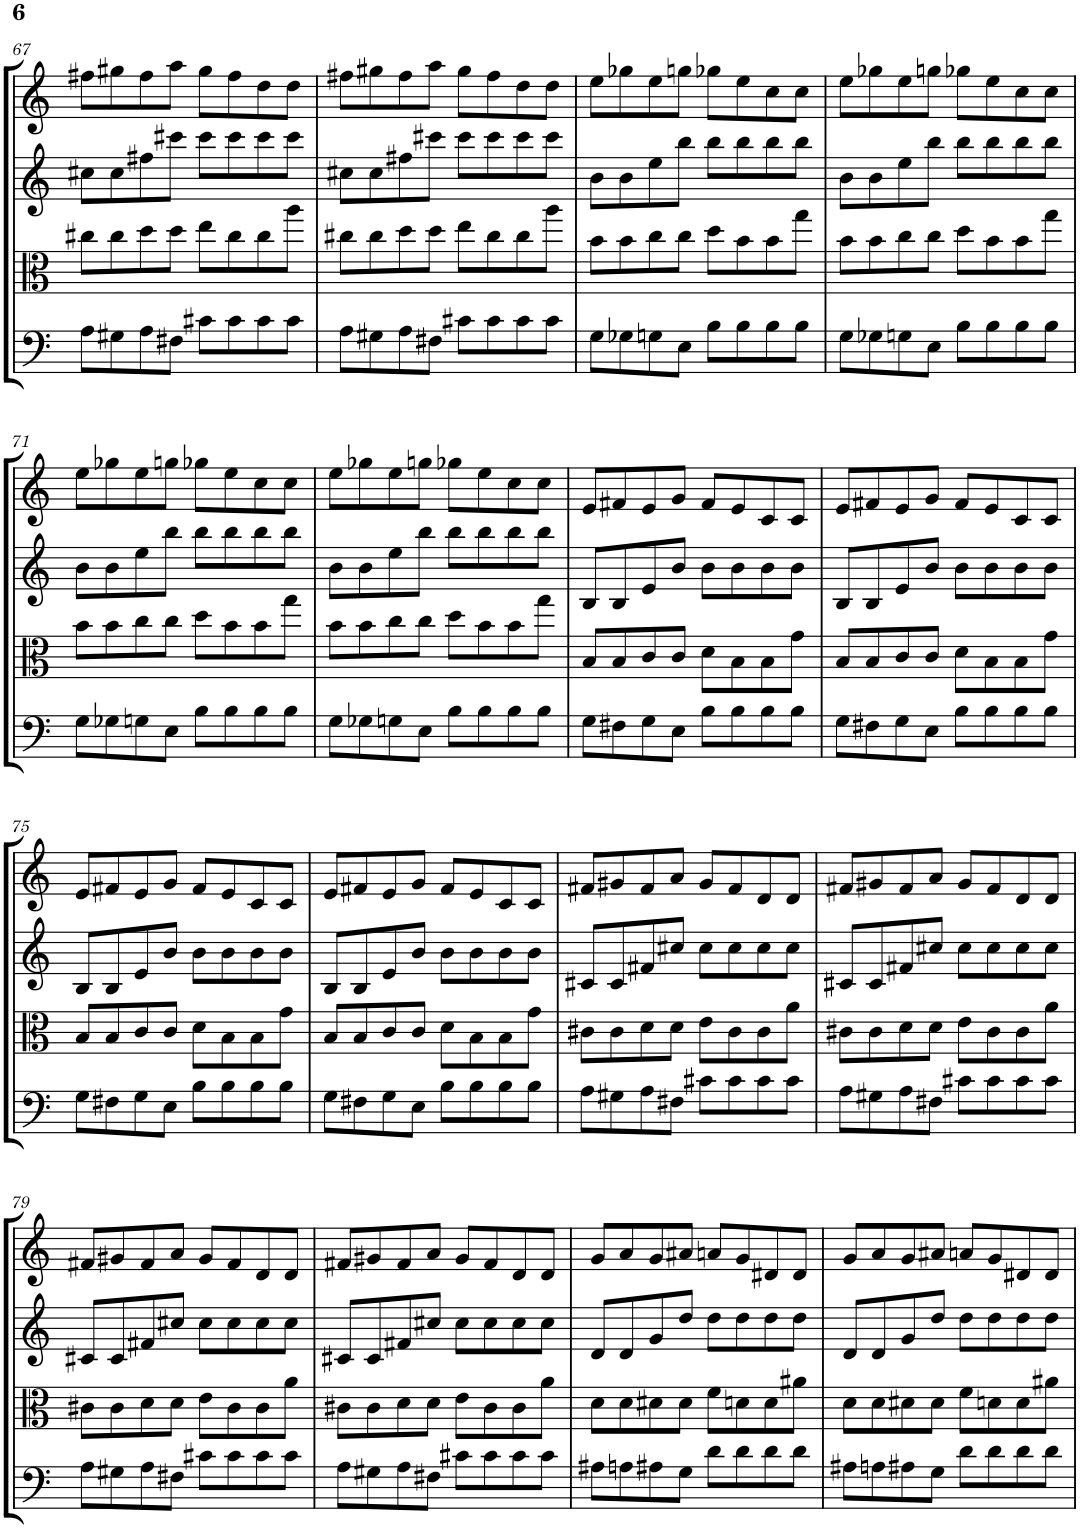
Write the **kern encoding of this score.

**kern	**kern	**kern	**kern
*part4	*part3	*part2	*part1
*staff4	*staff3	*staff2	*staff1
*I"Violoncello	*I"Viola	*I"Violin II	*I"Violin I
*I'Vc	*I'Vla	*I'Vln	*I'Vln
!!LO:PB:g=z
*clefF4	*clefC3	*clefG2	*clefG2
*k[]	*k[]	*k[]	*k[]
*M4/4	*M4/4	*M4/4	*M4/4
=67	=67	=67	=67
8A\L	8cc#X\L	8cc#X\L	8ff#X\L
8G#X\	8cc#\	8cc#\	8gg#X\
8A\	8dd\	8ff#X\	8ff#\
8F#X\J	8dd\J	8ccc#X\J	8aa\J
8c#X\L	8ee\L	8ccc#\L	8gg#\L
8c#\	8cc#\	8ccc#\	8ff#\
8c#\	8cc#\	8ccc#\	8dd\
8c#\J	8aa\J	8ccc#\J	8dd\J
=68	=68	=68	=68
8A\L	8cc#X\L	8cc#X\L	8ff#X\L
8G#X\	8cc#\	8cc#\	8gg#X\
8A\	8dd\	8ff#X\	8ff#\
8F#X\J	8dd\J	8ccc#X\J	8aa\J
8c#X\L	8ee\L	8ccc#\L	8gg#\L
8c#\	8cc#\	8ccc#\	8ff#\
8c#\	8cc#\	8ccc#\	8dd\
8c#\J	8aa\J	8ccc#\J	8dd\J
=69	=69	=69	=69
8G\L	8b\L	8b\L	8ee\L
8G-X\	8b\	8b\	8gg-X\
8Gn\	8cc\	8ee\	8ee\
8E\J	8cc\J	8bb\J	8ggn\J
8B\L	8dd\L	8bb\L	8gg-X\L
8B\	8b\	8bb\	8ee\
8B\	8b\	8bb\	8cc\
8B\J	8gg\J	8bb\J	8cc\J
=70	=70	=70	=70
8G\L	8b\L	8b\L	8ee\L
8G-X\	8b\	8b\	8gg-X\
8Gn\	8cc\	8ee\	8ee\
8E\J	8cc\J	8bb\J	8ggn\J
8B\L	8dd\L	8bb\L	8gg-X\L
8B\	8b\	8bb\	8ee\
8B\	8b\	8bb\	8cc\
8B\J	8gg\J	8bb\J	8cc\J
!!LO:LB:g=z
=71	=71	=71	=71
8G\L	8b\L	8b\L	8ee\L
8G-X\	8b\	8b\	8gg-X\
8Gn\	8cc\	8ee\	8ee\
8E\J	8cc\J	8bb\J	8ggn\J
8B\L	8dd\L	8bb\L	8gg-X\L
8B\	8b\	8bb\	8ee\
8B\	8b\	8bb\	8cc\
8B\J	8gg\J	8bb\J	8cc\J
=72	=72	=72	=72
8G\L	8b\L	8b\L	8ee\L
8G-X\	8b\	8b\	8gg-X\
8Gn\	8cc\	8ee\	8ee\
8E\J	8cc\J	8bb\J	8ggn\J
8B\L	8dd\L	8bb\L	8gg-X\L
8B\	8b\	8bb\	8ee\
8B\	8b\	8bb\	8cc\
8B\J	8gg\J	8bb\J	8cc\J
=73	=73	=73	=73
8G\L	8B/L	8B/L	8e/L
8F#X\	8B/	8B/	8f#X/
8G\	8c/	8e/	8e/
8E\J	8c/J	8b/J	8g/J
8B\L	8d\L	8b\L	8f#/L
8B\	8B\	8b\	8e/
8B\	8B\	8b\	8c/
8B\J	8g\J	8b\J	8c/J
=74	=74	=74	=74
8G\L	8B/L	8B/L	8e/L
8F#X\	8B/	8B/	8f#X/
8G\	8c/	8e/	8e/
8E\J	8c/J	8b/J	8g/J
8B\L	8d\L	8b\L	8f#/L
8B\	8B\	8b\	8e/
8B\	8B\	8b\	8c/
8B\J	8g\J	8b\J	8c/J
!!LO:LB:g=z
=75	=75	=75	=75
8G\L	8B/L	8B/L	8e/L
8F#X\	8B/	8B/	8f#X/
8G\	8c/	8e/	8e/
8E\J	8c/J	8b/J	8g/J
8B\L	8d\L	8b\L	8f#/L
8B\	8B\	8b\	8e/
8B\	8B\	8b\	8c/
8B\J	8g\J	8b\J	8c/J
=76	=76	=76	=76
8G\L	8B/L	8B/L	8e/L
8F#X\	8B/	8B/	8f#X/
8G\	8c/	8e/	8e/
8E\J	8c/J	8b/J	8g/J
8B\L	8d\L	8b\L	8f#/L
8B\	8B\	8b\	8e/
8B\	8B\	8b\	8c/
8B\J	8g\J	8b\J	8c/J
=77	=77	=77	=77
8A\L	8c#X\L	8c#X/L	8f#X/L
8G#X\	8c#\	8c#/	8g#X/
8A\	8d\	8f#X/	8f#/
8F#X\J	8d\J	8cc#X/J	8a/J
8c#X\L	8e\L	8cc#\L	8g#/L
8c#\	8c#\	8cc#\	8f#/
8c#\	8c#\	8cc#\	8d/
8c#\J	8a\J	8cc#\J	8d/J
=78	=78	=78	=78
8A\L	8c#X\L	8c#X/L	8f#X/L
8G#X\	8c#\	8c#/	8g#X/
8A\	8d\	8f#X/	8f#/
8F#X\J	8d\J	8cc#X/J	8a/J
8c#X\L	8e\L	8cc#\L	8g#/L
8c#\	8c#\	8cc#\	8f#/
8c#\	8c#\	8cc#\	8d/
8c#\J	8a\J	8cc#\J	8d/J
!!LO:LB:g=z
=79	=79	=79	=79
8A\L	8c#X\L	8c#X/L	8f#X/L
8G#X\	8c#\	8c#/	8g#X/
8A\	8d\	8f#X/	8f#/
8F#X\J	8d\J	8cc#X/J	8a/J
8c#X\L	8e\L	8cc#\L	8g#/L
8c#\	8c#\	8cc#\	8f#/
8c#\	8c#\	8cc#\	8d/
8c#\J	8a\J	8cc#\J	8d/J
=80	=80	=80	=80
8A\L	8c#X\L	8c#X/L	8f#X/L
8G#X\	8c#\	8c#/	8g#X/
8A\	8d\	8f#X/	8f#/
8F#X\J	8d\J	8cc#X/J	8a/J
8c#X\L	8e\L	8cc#\L	8g#/L
8c#\	8c#\	8cc#\	8f#/
8c#\	8c#\	8cc#\	8d/
8c#\J	8a\J	8cc#\J	8d/J
=81	=81	=81	=81
8A#X\L	8d\L	8d/L	8g/L
8An\	8d\	8d/	8a/
8A#X\	8d#X\	8g/	8g/
8G\J	8d#\J	8dd/J	8a#X/J
8d\L	8f\L	8dd\L	8an/L
8d\	8dn\	8dd\	8g/
8d\	8d\	8dd\	8d#X/
8d\J	8a#X\J	8dd\J	8d#/J
=82	=82	=82	=82
8A#X\L	8d\L	8d/L	8g/L
8An\	8d\	8d/	8a/
8A#X\	8d#X\	8g/	8g/
8G\J	8d#\J	8dd/J	8a#X/J
8d\L	8f\L	8dd\L	8an/L
8d\	8dn\	8dd\	8g/
8d\	8d\	8dd\	8d#X/
8d\J	8a#X\J	8dd\J	8d#/J
=	=	=	=
*-	*-	*-	*-
